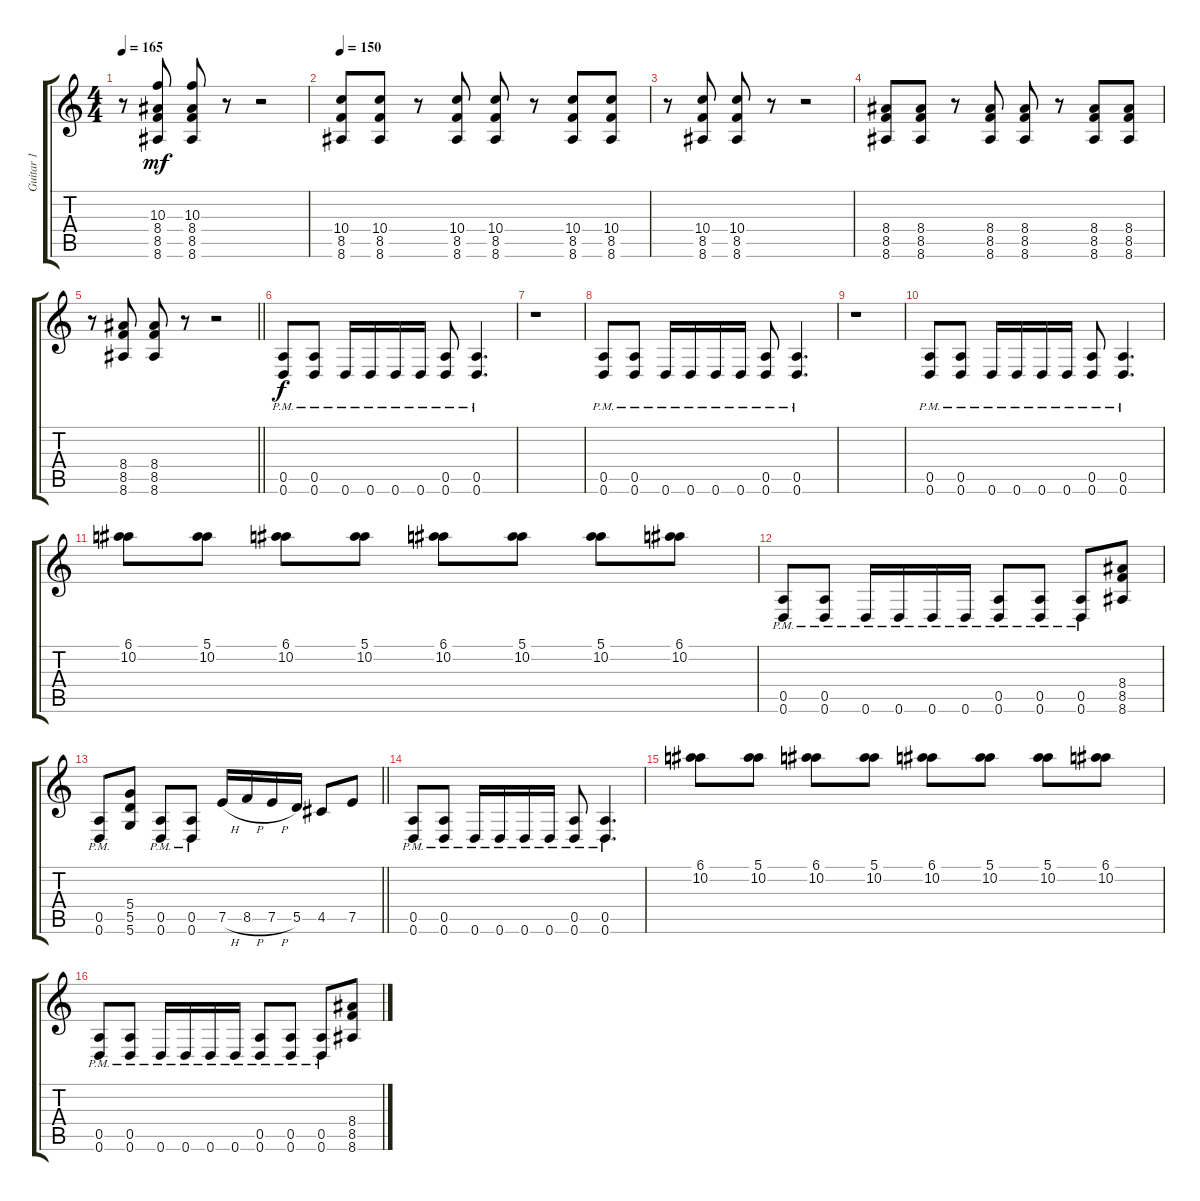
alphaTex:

\track ("Guitar 1" "Guitar 1") {instrument distortionguitar}
\staff {score tabs}
\tuning (E4 B3 G3 D3 A2 D2) {hide}
\ts (4 4)
\tempo 165
\clef g2
\ks c
r.8{dy mf} (10.3 8.4 8.5 8.6).8 (10.3 8.4 8.5 8.6).8 r.8 r.2 |
\tempo 150
(10.4 8.5 8.6).8 (10.4 8.5 8.6).8 r.8 (10.4 8.5 8.6).8 (10.4 8.5 8.6).8 r.8 (10.4 8.5 8.6).8 (10.4 8.5 8.6).8 |
r.8 (10.4 8.5 8.6).8 (10.4 8.5 8.6).8 r.8 r.2 |
(8.4 8.5 8.6).8 (8.4 8.5 8.6).8 r.8 (8.4 8.5 8.6).8 (8.4 8.5 8.6).8 r.8 (8.4 8.5 8.6).8 (8.4 8.5 8.6).8 |
\barLineRight lightlight
r.8 (8.4 8.5 8.6).8 (8.4 8.5 8.6).8 r.8 r.2 |
\section ("" "")
(0.5{pm} 0.6{pm}).8{dy f} (0.5{pm} 0.6{pm}).8 0.6{pm}.16 0.6{pm}.16 0.6{pm}.16 0.6{pm}.16 (0.5{pm} 0.6{pm}).8 (0.5{pm} 0.6{pm}).4{d} |
r.1 |
(0.5{pm} 0.6{pm}).8 (0.5{pm} 0.6{pm}).8 0.6{pm}.16 0.6{pm}.16 0.6{pm}.16 0.6{pm}.16 (0.5{pm} 0.6{pm}).8 (0.5{pm} 0.6{pm}).4{d} |
r.1 |
(0.5{pm} 0.6{pm}).8 (0.5{pm} 0.6{pm}).8 0.6{pm}.16 0.6{pm}.16 0.6{pm}.16 0.6{pm}.16 (0.5{pm} 0.6{pm}).8 (0.5{pm} 0.6{pm}).4{d} |
(6.1 10.2).8 (5.1 10.2).8 (6.1 10.2).8 (5.1 10.2).8 (6.1 10.2).8 (5.1 10.2).8 (5.1 10.2).8 (6.1 10.2).8 |
(0.5{pm} 0.6{pm}).8 (0.5{pm} 0.6{pm}).8 0.6{pm}.16 0.6{pm}.16 0.6{pm}.16 0.6{pm}.16 (0.5{pm} 0.6{pm}).8 (0.5{pm} 0.6{pm}).8 (0.5{pm} 0.6{pm}).8 (8.4 8.5 8.6).8 |
\barLineRight lightlight
(0.5{pm} 0.6{pm}).8 (5.4 5.5 5.6).8 (0.5{pm} 0.6{pm}).8 (0.5{pm} 0.6{pm}).8 7.5{h}.16 8.5{h}.16 7.5{h}.16 5.5.16 4.5.8 7.5.8 |
\section ("" "")
(0.5{pm} 0.6{pm}).8 (0.5{pm} 0.6{pm}).8 0.6{pm}.16 0.6{pm}.16 0.6{pm}.16 0.6{pm}.16 (0.5{pm} 0.6{pm}).8 (0.5{pm} 0.6{pm}).4{d} |
(6.1 10.2).8 (5.1 10.2).8 (6.1 10.2).8 (5.1 10.2).8 (6.1 10.2).8 (5.1 10.2).8 (5.1 10.2).8 (6.1 10.2).8 |
(0.5{pm} 0.6{pm}).8 (0.5{pm} 0.6{pm}).8 0.6{pm}.16 0.6{pm}.16 0.6{pm}.16 0.6{pm}.16 (0.5{pm} 0.6{pm}).8 (0.5{pm} 0.6{pm}).8 (0.5{pm} 0.6{pm}).8 (8.4 8.5 8.6).8
